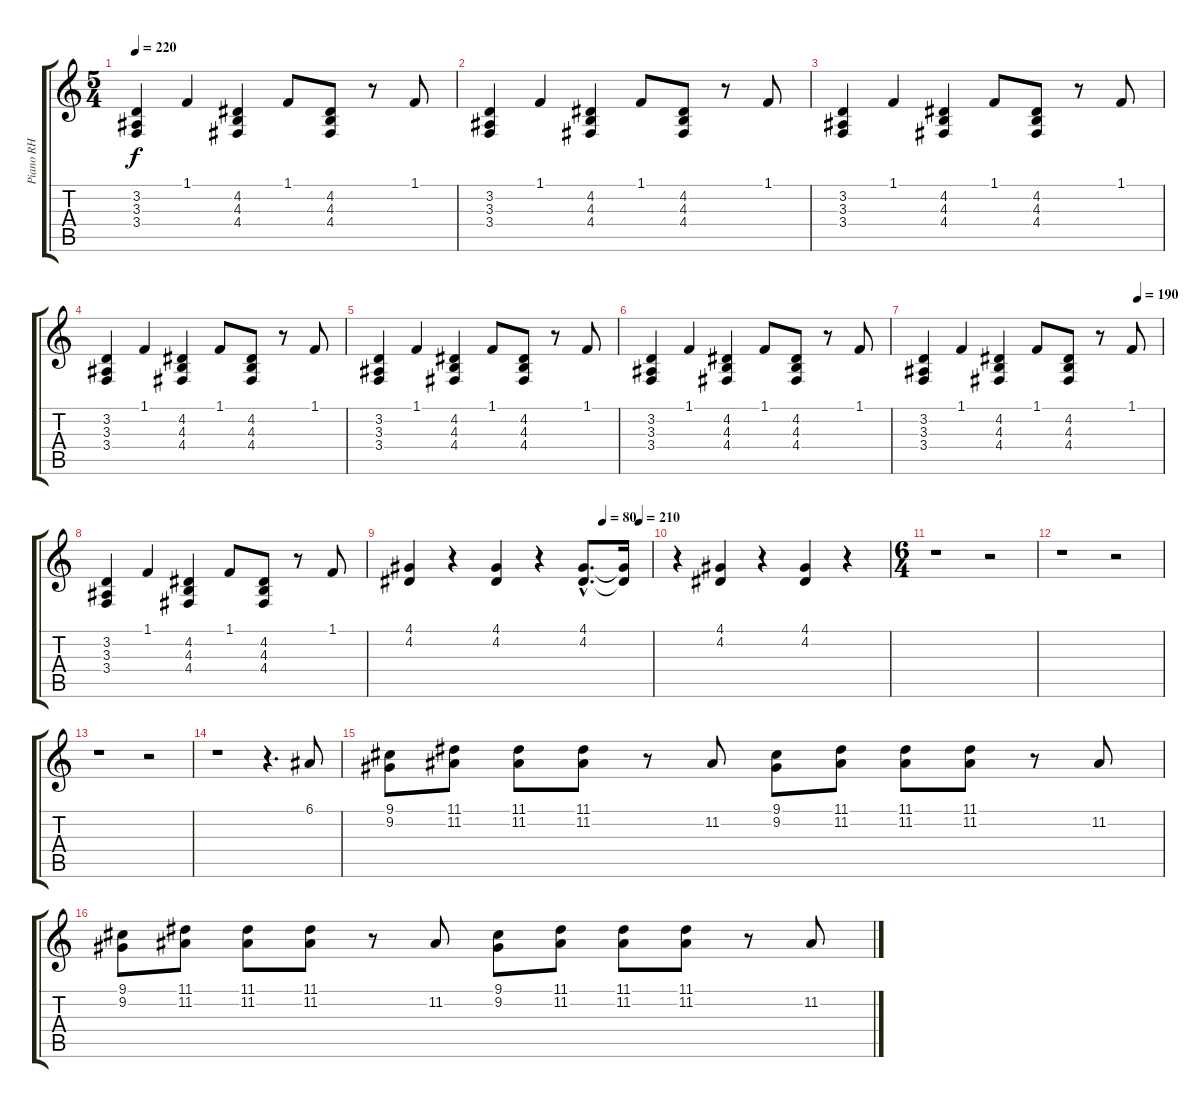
\track ("Piano RH" "Piano RH") {instrument acousticgrandpiano}
\staff {score tabs}
\tuning (E4 B3 G3 D3 A2 E2) {hide}
\ts (5 4)
\tempo 220
\clef g2
\ks c
(3.2 3.3 3.4).4{dy f} 1.1.4 (4.2 4.3 4.4).4 1.1.8 (4.2 4.3 4.4).8 r.8 1.1.8 |
(3.2 3.3 3.4).4 1.1.4 (4.2 4.3 4.4).4 1.1.8 (4.2 4.3 4.4).8 r.8 1.1.8 |
(3.2 3.3 3.4).4 1.1.4 (4.2 4.3 4.4).4 1.1.8 (4.2 4.3 4.4).8 r.8 1.1.8 |
(3.2 3.3 3.4).4 1.1.4 (4.2 4.3 4.4).4 1.1.8 (4.2 4.3 4.4).8 r.8 1.1.8 |
(3.2 3.3 3.4).4 1.1.4 (4.2 4.3 4.4).4 1.1.8 (4.2 4.3 4.4).8 r.8 1.1.8 |
(3.2 3.3 3.4).4 1.1.4 (4.2 4.3 4.4).4 1.1.8 (4.2 4.3 4.4).8 r.8 1.1.8 |
\tempo (190 0.9)
(3.2 3.3 3.4).4 1.1.4 (4.2 4.3 4.4).4 1.1.8 (4.2 4.3 4.4).8 r.8 1.1.8 |
(3.2 3.3 3.4).4 1.1.4 (4.2 4.3 4.4).4 1.1.8 (4.2 4.3 4.4).8 r.8 1.1.8 |
\tempo (80 0.8)
\tempo (210 0.95)
(4.1 4.2).4 r.4 (4.1 4.2).4 r.4 (4.1{hac} 4.2{hac}).8{d} (4.1{t} 4.2{t}).16 |
r.4 (4.1 4.2).4 r.4 (4.1 4.2).4 r.4 |
\ts (6 4)
r.1 r.2 |
r.1 r.2 |
r.1 r.2 |
r.1 r.4{d} 6.1.8 |
(9.1 9.2).8 (11.1 11.2).8 (11.1 11.2).8 (11.1 11.2).8 r.8 11.2.8 (9.1 9.2).8 (11.1 11.2).8 (11.1 11.2).8 (11.1 11.2).8 r.8 11.2.8 |
(9.1 9.2).8 (11.1 11.2).8 (11.1 11.2).8 (11.1 11.2).8 r.8 11.2.8 (9.1 9.2).8 (11.1 11.2).8 (11.1 11.2).8 (11.1 11.2).8 r.8 11.2.8
